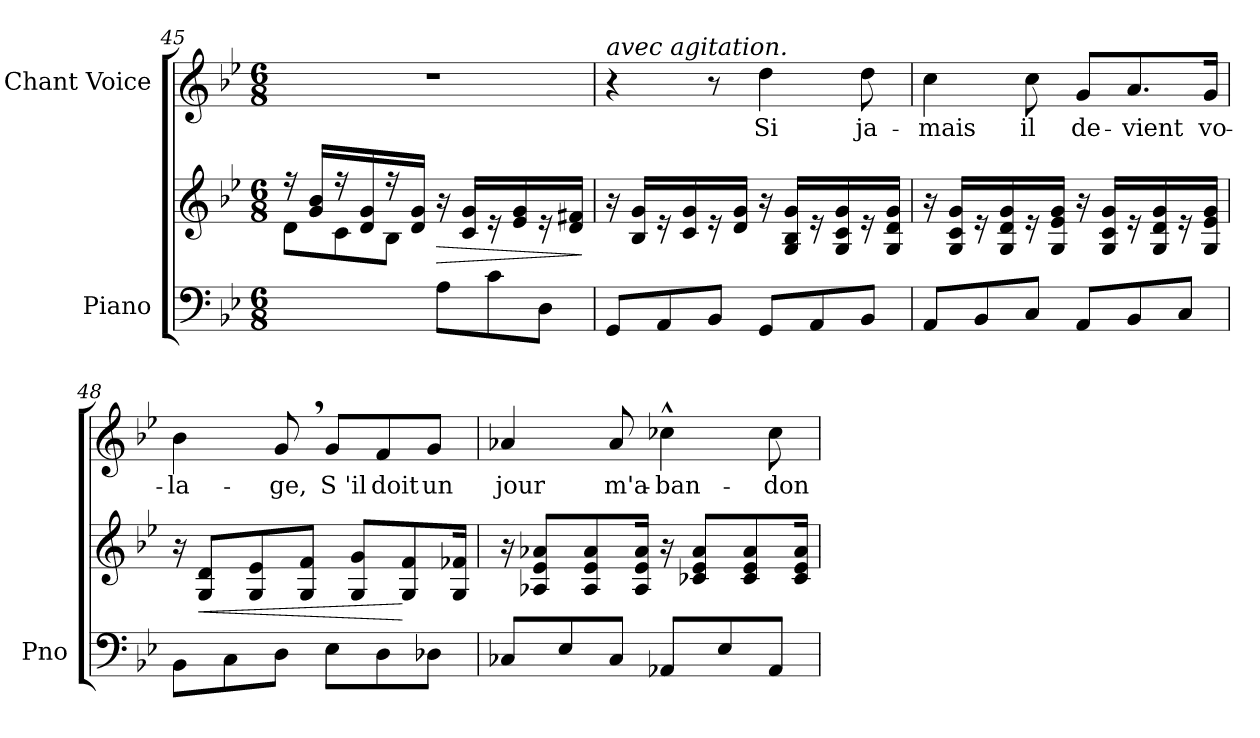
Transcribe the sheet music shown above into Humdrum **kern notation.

**kern	**kern	**dynam	**kern	**text
*part2	*part2	*part2	*part1	*part1
*staff3	*staff2	*staff2/3	*staff1	*staff1
*I"Piano	*	*	*I"Chant Voice	*
*I'Pno	*	*	*	*
*clefF4	*clefG2	*	*clefG2	*
*k[b-e-]	*k[b-e-]	*	*k[b-e-]	*
*M6/8	*M6/8	*	*M6/8	*
=45	=45	=45	=45	=45
*^	*^	*	*	*
4.ryy	2.ryy	16r	8d\L	.	2.r	.
.	.	16g/ 16b-/LL	.	.	.	.
.	.	16r	8c\	.	.	.
.	.	16d/ 16g/	.	.	.	.
.	.	16r	8B-\J	.	.	.
.	.	16d/ 16g/JJ	.	.	.	.
!	!	!	!	!LO:HP:b	!	!
8A\L	.	16r	4.ryy	>	.	.
.	.	16c/ 16g/LL	.	.	.	.
8c\	.	16r	.	.	.	.
.	.	16e-/ 16g/	.	.	.	.
8D\J	.	16r	.	.	.	.
.	.	16d/ 16f#X/JJ	.	.	.	.
*v	*v	*	*	*	*	*
*	*v	*v	*	*	*
.	.	]	.	.
!!LO:LB:g=z
=46	=46	=46	=46	=46
*^	*	*	*	*
!	!	!	!	!LO:TX:a:i:t=avec agitation.	!
8GG/L	2.ryy	16r	.	4r	.
.	.	16B-/ 16g/LL	.	.	.
8AA/	.	16r	.	.	.
.	.	16c/ 16g/	.	.	.
8BB-/J	.	16r	.	8r	.
.	.	16d/ 16g/JJ	.	.	.
!	!	!	!	!	!LO:LY:b
8GG/L	.	16r	.	4dd\	Si
.	.	16G/ 16B-/ 16g/LL	.	.	.
8AA/	.	16r	.	.	.
.	.	16G/ 16c/ 16g/	.	.	.
!	!	!	!	!	!LO:LY:b
8BB-/J	.	16r	.	8dd\	ja-
.	.	16G/ 16d/ 16g/JJ	.	.	.
*v	*v	*	*	*	*
!!LO:LB:g=z
=47	=47	=47	=47	=47
!	!	!	!	!LO:LY:b
8AA/L	16r	.	4cc\	-mais
.	16G/ 16c/ 16g/LL	.	.	.
8BB-/	16r	.	.	.
.	16G/ 16d/ 16g/	.	.	.
!	!	!	!	!LO:LY:b
8C/J	16r	.	8cc\	il
.	16G/ 16e-/ 16g/JJ	.	.	.
!	!	!	!	!LO:LY:b
8AA/L	16r	.	8g/L	de-
.	16G/ 16c/ 16g/LL	.	.	.
!	!	!	!	!LO:LY:b
8BB-/	16r	.	8.a/	-vient
.	16G/ 16d/ 16g/	.	.	.
8C/J	16r	.	.	.
!	!	!	!	!LO:LY:b
.	16G/ 16e-/ 16g/JJ	.	16g/Jk	vo-
=48	=48	=48	=48	=48
!	!	!	!	!LO:LY:b
8BB-\L	16r	.	4b-\	-la-
!	!	!LO:HP:b	!	!
.	8G/ 8d/L	<	.	.
8C\	.	.	.	.
.	8G/ 8e-/	.	.	.
!	!	!	!	!LO:LY:b
8D\J	.	.	8g,/	-ge,
.	8G/ 8f/J	.	.	.
!	!	!	!	!LO:LY:b
8E-\L	.	.	8g/L	S 'il
.	8G/ 8g/L	.	.	.
!	!	!	!	!LO:LY:b
8D\	.	.	8f/	doit
.	8G/ 8f/	[	.	.
!	!	!	!	!LO:LY:b
8D-X\J	.	.	8g/J	un
.	16G/ 16f-X/Jk	.	.	.
=49	=49	=49	=49	=49
!	!	!	!	!LO:LY:b
8C-X/L	16r	.	4a-X/	jour
.	8A-X/ 8e-/ 8a-X/L	.	.	.
8E-/	.	.	.	.
.	8A-/ 8e-/ 8a-/	.	.	.
!	!	!	!	!LO:LY:b
8C-/J	.	.	8a-/	m'a-
.	16A-/ 16e-/ 16a-/Jk	.	.	.
!	!	!	!	!LO:LY:b
8AA-X/L	16r	.	4cc-X^^\	-ban-
.	8c-X/ 8e-/ 8a-/L	.	.	.
8E-/	.	.	.	.
.	8c-/ 8e-/ 8a-/	.	.	.
!	!	!	!	!LO:LY:b
8AA-/J	.	.	8cc-\	-don-
.	16c-/ 16e-/ 16a-/Jk	.	.	.
=	=	=	=	=
*-	*-	*-	*-	*-
